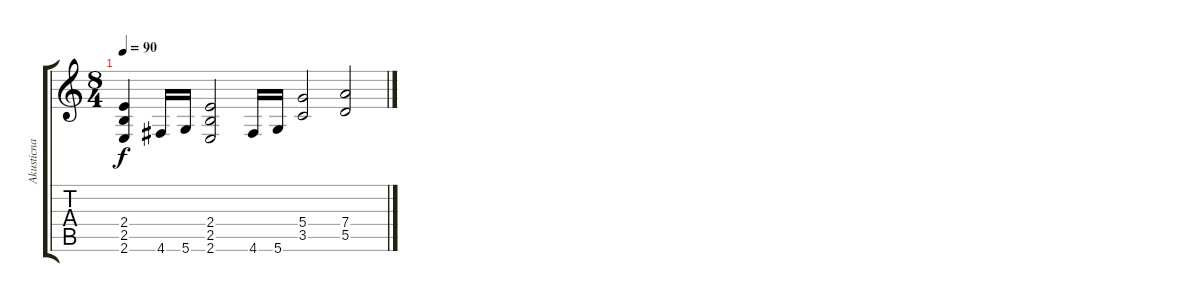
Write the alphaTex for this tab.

\track ("Akusticna gitara 1" "Akusticna ") {instrument acousticguitarnylon}
\staff {score tabs}
\tuning (E4 B3 G3 D3 A2 D2) {hide}
\ts (8 4)
\tempo 90
\clef g2
\ks c
(2.4 2.5 2.6).4{dy f instrument distortionguitar} 4.6.16 5.6.16 (2.4 2.5 2.6).2 4.6.16 5.6.16 (5.4 3.5).2 (7.4 5.5).2
